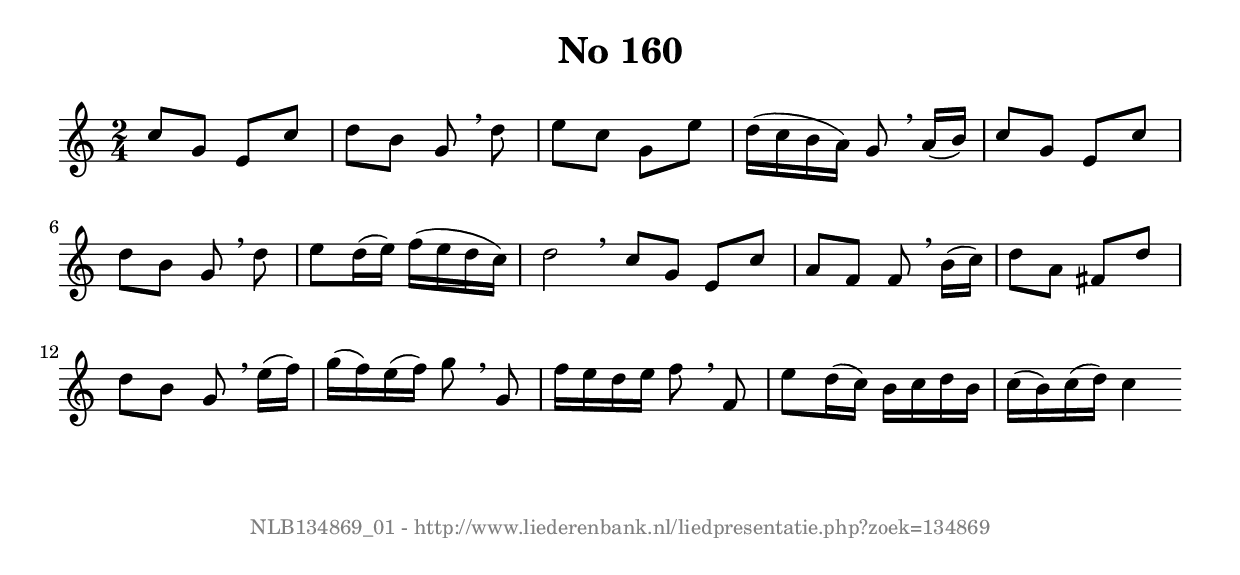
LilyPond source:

%
% produced by wce2krn 1.64 (7 June 2014)
%
\version"2.16"
#(append! paper-alist '(("long" . (cons (* 210 mm) (* 2000 mm)))))
#(set-default-paper-size "long")
sb = {\breathe}
mBreak = {\breathe }
bBreak = {\breathe }
x = {\once\override NoteHead #'style = #'cross }
gl=\glissando
itime={\override Staff.TimeSignature #'stencil = ##f }
ficta = {\once\set suggestAccidentals = ##t}
fine = {\once\override Score.RehearsalMark #'self-alignment-X = #1 \mark \markup {\italic{Fine}}}
dc = {\once\override Score.RehearsalMark #'self-alignment-X = #1 \mark \markup {\italic{D.C.}}}
dcf = {\once\override Score.RehearsalMark #'self-alignment-X = #1 \mark \markup {\italic{D.C. al Fine}}}
dcc = {\once\override Score.RehearsalMark #'self-alignment-X = #1 \mark \markup {\italic{D.C. al Coda}}}
ds = {\once\override Score.RehearsalMark #'self-alignment-X = #1 \mark \markup {\italic{D.S.}}}
dsf = {\once\override Score.RehearsalMark #'self-alignment-X = #1 \mark \markup {\italic{D.S. al Fine}}}
dsc = {\once\override Score.RehearsalMark #'self-alignment-X = #1 \mark \markup {\italic{D.S. al Coda}}}
pv = {\set Score.repeatCommands = #'((volta "1"))}
sv = {\set Score.repeatCommands = #'((volta "2"))}
tv = {\set Score.repeatCommands = #'((volta "3"))}
qv = {\set Score.repeatCommands = #'((volta "4"))}
xv = {\set Score.repeatCommands = #'((volta #f))}
\header{ tagline = ""
title = "No 160"
}
\score {{
\key c \major
\relative g'
{
\set melismaBusyProperties = #'()
\time 2/4
\tempo 4=120
\override Score.MetronomeMark #'transparent = ##t
\override Score.RehearsalMark #'break-visibility = #(vector #t #t #f)
c8 g e c' d b g \sb d'e c g e' d16 (c b a) g8 \sb a16(b) c8 g e c'd b g \sb d'e8 d16(e) f (e d c) d2 \bar ":|:" \bBreak
c8 g e c'a f f \sb b16(c) d8 a fis d'd b g \sb e'16(f) g(f) e(f) g8 \sb g, f'16 e d e f8 \sb f, e'd16(c) b c d b c(b) c(d) c4 \bar ":|"
 }}
 \midi { }
 \layout {
            indent = 0.0\cm
}
}
\markup { \vspace #0 } \markup { \with-color #grey \fill-line { \center-column { \smaller "NLB134869_01 - http://www.liederenbank.nl/liedpresentatie.php?zoek=134869" } } }
